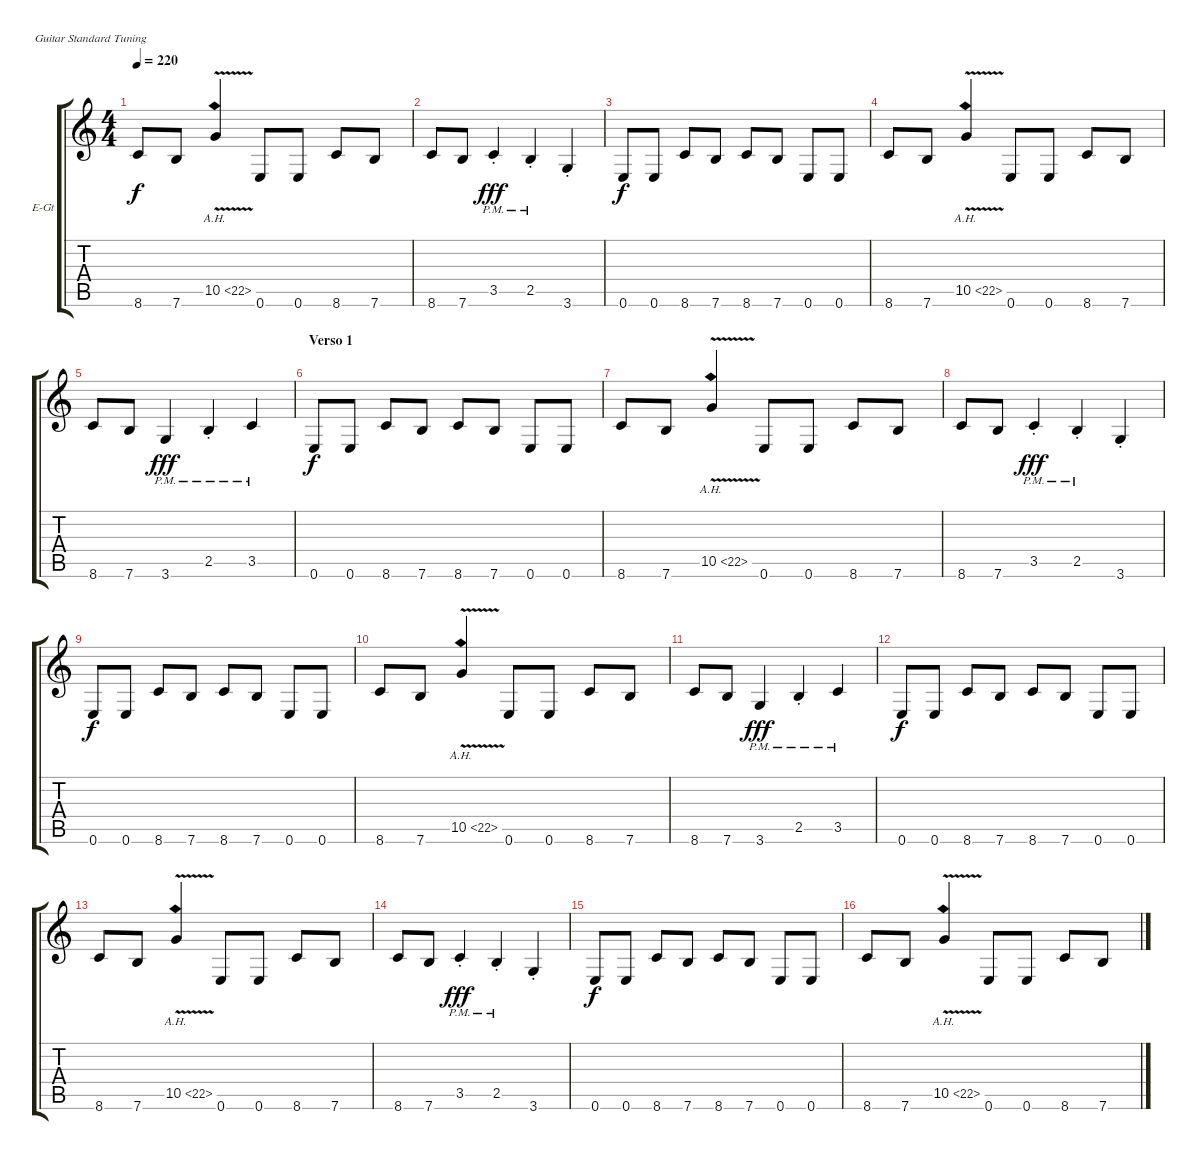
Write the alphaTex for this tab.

\defaultSystemsLayout 4
\bracketExtendMode groupsimilarinstruments
\firstSystemTrackNameOrientation horizontal
\otherSystemsTrackNameOrientation horizontal
\track ("Electric Guitar" "E-Gt") {instrument distortionguitar}
\staff {score tabs}
\tuning (E4 B3 G3 D3 A2 E2)
\ts (4 4)
\tempo 220
\clef g2
\ks c
8.6.8{dy f} 7.6.8 10.5{ah 12 v}.4 0.6.8 0.6.8 8.6.8 7.6.8 |
8.6.8 7.6.8 3.5{pm st}.4{dy fff} 2.5{pm st}.4 3.6{st}.4 |
0.6.8{dy f} 0.6.8 8.6.8 7.6.8 8.6.8 7.6.8 0.6.8 0.6.8 |
8.6.8 7.6.8 10.5{ah 12 v}.4 0.6.8 0.6.8 8.6.8 7.6.8 |
8.6.8 7.6.8 3.6{pm}.4{dy fff} 2.5{pm st}.4 3.5{pm}.4 |
\section ("" "Verso 1")
0.6.8{dy f} 0.6.8 8.6.8 7.6.8 8.6.8 7.6.8 0.6.8 0.6.8 |
8.6.8 7.6.8 10.5{ah 12 v}.4 0.6.8 0.6.8 8.6.8 7.6.8 |
8.6.8 7.6.8 3.5{pm st}.4{dy fff} 2.5{pm st}.4 3.6{st}.4 |
0.6.8{dy f} 0.6.8 8.6.8 7.6.8 8.6.8 7.6.8 0.6.8 0.6.8 |
8.6.8 7.6.8 10.5{ah 12 v}.4 0.6.8 0.6.8 8.6.8 7.6.8 |
8.6.8 7.6.8 3.6{pm}.4{dy fff} 2.5{pm st}.4 3.5{pm}.4 |
0.6.8{dy f} 0.6.8 8.6.8 7.6.8 8.6.8 7.6.8 0.6.8 0.6.8 |
8.6.8 7.6.8 10.5{ah 12 v}.4 0.6.8 0.6.8 8.6.8 7.6.8 |
8.6.8 7.6.8 3.5{pm st}.4{dy fff} 2.5{pm st}.4 3.6{st}.4 |
0.6.8{dy f} 0.6.8 8.6.8 7.6.8 8.6.8 7.6.8 0.6.8 0.6.8 |
8.6.8 7.6.8 10.5{ah 12 v}.4 0.6.8 0.6.8 8.6.8 7.6.8
